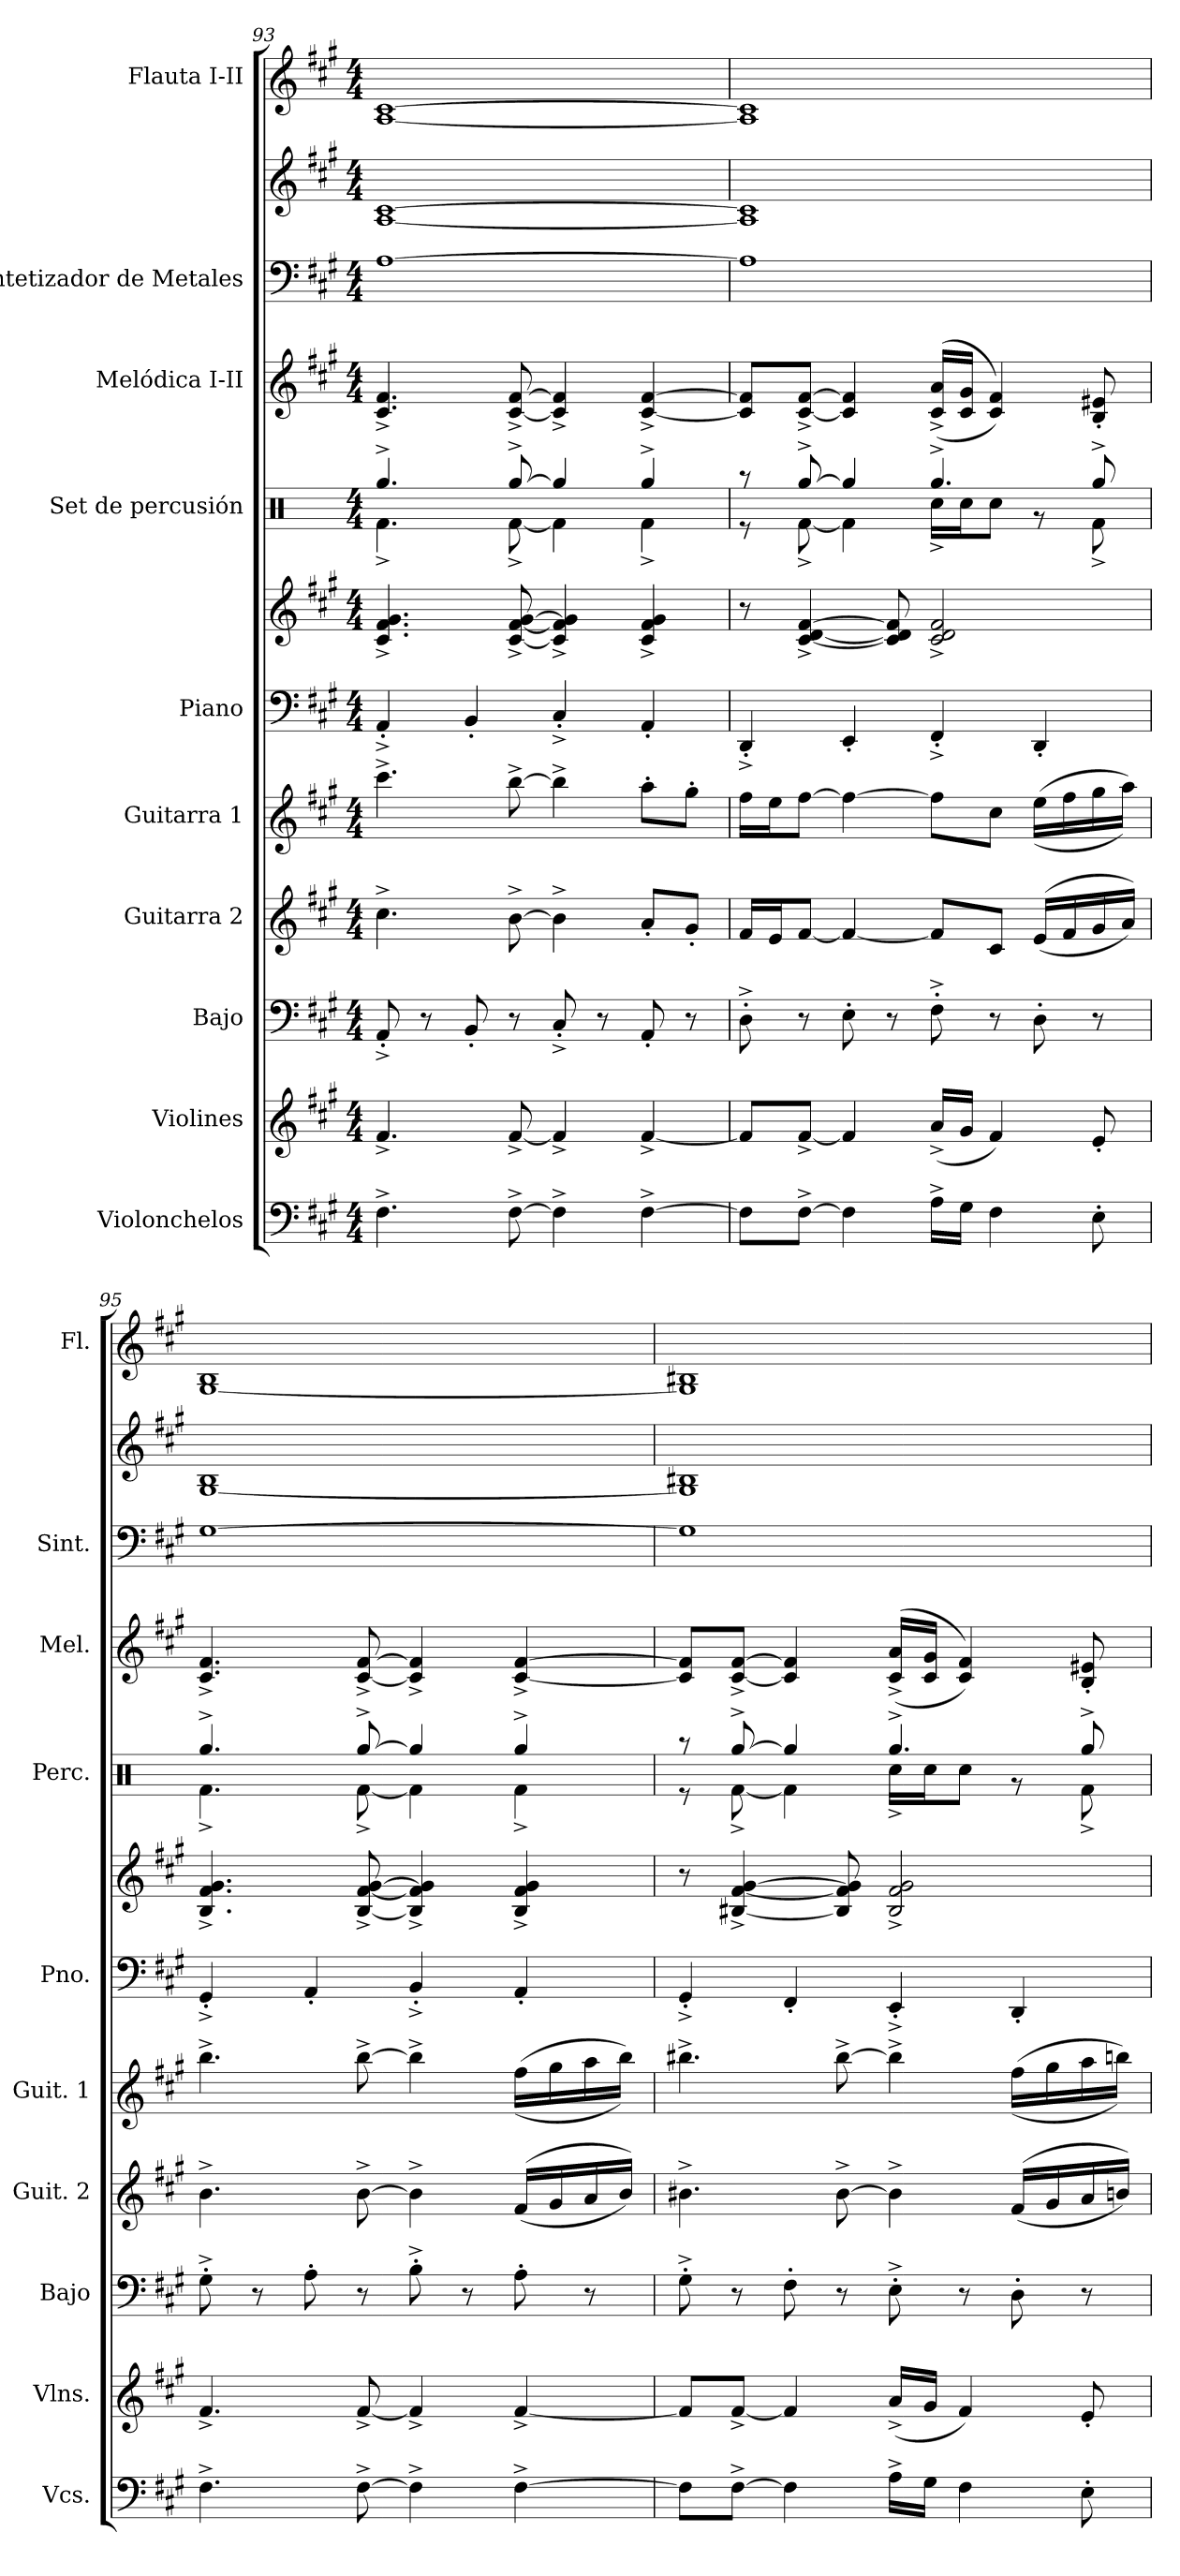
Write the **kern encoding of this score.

**kern	**kern	**kern	**kern	**kern	**kern	**kern	**kern	**kern	**kern	**kern	**kern
*part10	*part9	*part8	*part7	*part6	*part5	*part5	*part4	*part3	*part2	*part2	*part1
*staff12	*staff11	*staff10	*staff9	*staff8	*staff7	*staff6	*staff5	*staff4	*staff3	*staff2	*staff1
*I"Violonchelos	*I"Violines	*I"Bajo	*I"Guitarra 2	*I"Guitarra 1	*I"Piano	*	*I"Set de percusión	*I"Melódica I-II	*I"Sintetizador de Metales	*	*I"Flauta I-II
*I'Vcs.	*I'Vlns.	*I'Bajo	*I'Guit. 2	*I'Guit. 1	*I'Pno.	*	*I'Perc.	*I'Mel.	*I'Sint.	*	*I'Fl.
*clefF4	*clefG2	*clefF4	*clefG2	*clefG2	*clefF4	*clefG2	*clefX	*clefG2	*clefF4	*clefG2	*clefG2
*	*	*ITrd7c12	*ITrd7c12	*ITrd7c12	*	*	*	*	*	*	*
*k[f#c#g#]	*k[f#c#g#]	*k[f#c#g#]	*k[f#c#g#]	*k[f#c#g#]	*k[f#c#g#]	*k[f#c#g#]	*k[]	*k[f#c#g#]	*k[f#c#g#]	*k[f#c#g#]	*k[f#c#g#]
*A:	*A:	*	*	*	*A:	*A:	*	*A:	*A:	*A:	*A:
*M4/4	*M4/4	*M4/4	*M4/4	*M4/4	*M4/4	*M4/4	*M4/4	*M4/4	*M4/4	*M4/4	*M4/4
=93	=93	=93	=93	=93	=93	=93	=93	=93	=93	=93	=93
*	*	*	*	*	*	*	*^	*	*	*	*
4.F#^\	4.f#^/	8AAA'^/	4.c#^\	4.cc#^\	4AA'^/	4.c#/^ 4.f#/^ 4.g#/^	4.Rgg^/	4.Rf^\	4.c#/^ 4.f#/^	[1A	[1A [1c#	[1A [1c#
.	.	8r	.	.	.	.	.	.	.	.	.	.
.	.	8BBB'/	.	.	4BB'/	.	.	.	.	.	.	.
[8F#^\	[8f#^/	8r	[8B^\	[8b^\	.	[8c#/^ [8f#/^ [8g#/^	[8Rgg^/	[8Rf^\	[8c#/^ [8f#/^	.	.	.
4F#^\]	4f#^/]	8CC#'^/	4B^\]	4b^\]	4C#'^/	4c#/]^ 4f#/]^ 4g#/]^	4Rgg/]	4Rf\]	4c#/]^ 4f#/]^	.	.	.
.	.	8r	.	.	.	.	.	.	.	.	.	.
[4F#^\	[4f#^/	8AAA'/	8A'/L	8a'\L	4AA'/	4c#/^ 4f#/^ 4g#/^	4Rgg^/	4Rf^\	[4c#/^ [4f#/^	.	.	.
.	.	8r	8G#'/J	8g#'\J	.	.	.	.	.	.	.	.
=94	=94	=94	=94	=94	=94	=94	=94	=94	=94	=94	=94	=94
8F#\L]	8f#/L]	8DD'^\	16F#/LL	16f#\LL	4DD'^/	8r	8r	8r	8c#/] 8f#/]L	1A]	1A] 1c#]	1A] 1c#]
.	.	.	16E/J	16e\J	.	.	.	.	.	.	.	.
[8F#^\J	[8f#^/J	8r	[8F#/J	[8f#\J	.	[4c#/^ [4d/^ [4f#/^	[8Rgg^/	[8Rf^\	[8c#/^ [8f#/^J	.	.	.
4F#\]	4f#/]	8EE'\	4F#/_	4f#\_	4EE'/	.	4Rgg/]	4Rf\]	4c#/] 4f#/]	.	.	.
.	.	8r	.	.	.	8c#/] 8d/] 8f#/]	.	.	.	.	.	.
16A^\LL	(16a^/LL	8FF#'^\	8F#/L]	8f#\L]	4FF#'^/	2c#/^ 2d/^ 2f#/^	4.Rgg^/	16Rcc^\LL	((16c#/^ 16a/^LL	.	.	.
16G#\JJ	16g#/JJ	.	.	.	.	.	.	16Rcc\J	16c#/ 16g#/JJ	.	.	.
4F#\	4f#/)	8r	8C#/J	8c#\J	.	.	.	8Rcc\J	4c#/ 4f#/))	.	.	.
.	.	8DD'\	((16E/LL	((16e\LL	4DD'/	.	.	8r	.	.	.	.
.	.	.	16F#/	16f#\	.	.	.	.	.	.	.	.
8E'\	8e'/	8r	16G#/	16g#\	.	.	8Rgg^/	8Rf^\	8B/' 8e#X/'	.	.	.
.	.	.	16A/JJ))	16a\JJ))	.	.	.	.	.	.	.	.
!!LO:PB:g=z
=95	=95	=95	=95	=95	=95	=95	=95	=95	=95	=95	=95	=95
4.F#^\	4.f#^/	8GG#'^\	4.B^\	4.b^\	4GG#'^/	4.B/^ 4.f#/^ 4.g#/^	4.Rgg^/	4.Rf^\	4.c#/^ 4.f#/^	[1G#	[1G# 1B	[1G# 1B
.	.	8r	.	.	.	.	.	.	.	.	.	.
.	.	8AA'\	.	.	4AA'/	.	.	.	.	.	.	.
[8F#^\	[8f#^/	8r	[8B^\	[8b^\	.	[8B/^ [8f#/^ [8g#/^	[8Rgg^/	[8Rf^\	[8c#/^ [8f#/^	.	.	.
4F#^\]	4f#^/]	8BB'^\	4B^\]	4b^\]	4BB'^/	4B/]^ 4f#/]^ 4g#/]^	4Rgg/]	4Rf\]	4c#/]^ 4f#/]^	.	.	.
.	.	8r	.	.	.	.	.	.	.	.	.	.
[4F#^\	[4f#^/	8AA'\	((16F#/LL	((16f#\LL	4AA'/	4B/^ 4f#/^ 4g#/^	4Rgg^/	4Rf^\	[4c#/^ [4f#/^	.	.	.
.	.	.	16G#/	16g#\	.	.	.	.	.	.	.	.
.	.	8r	16A/	16a\	.	.	.	.	.	.	.	.
.	.	.	16B/JJ))	16b\JJ))	.	.	.	.	.	.	.	.
=96	=96	=96	=96	=96	=96	=96	=96	=96	=96	=96	=96	=96
8F#\L]	8f#/L]	8GG#'^\	4.B#X^\	4.b#X^\	4GG#'^/	8r	8r	8r	8c#/] 8f#/]L	1G#]	1G#] 1B#X	1G#] 1B#X
[8F#^\J	[8f#^/J	8r	.	.	.	[4B#X/^ [4f#/^ [4g#/^	[8Rgg^/	[8Rf^\	[8c#/^ [8f#/^J	.	.	.
4F#\]	4f#/]	8FF#'\	.	.	4FF#'/	.	4Rgg/]	4Rf\]	4c#/] 4f#/]	.	.	.
.	.	8r	[8B#^\	[8b#^\	.	8B#/] 8f#/] 8g#/]	.	.	.	.	.	.
16A^\LL	(16a^/LL	8EE'^\	4B#^\]	4b#^\]	4EE'^/	2B#/^ 2f#/^ 2g#/^	4.Rgg^/	16Rcc^\LL	((16c#/^ 16a/^LL	.	.	.
16G#\JJ	16g#/JJ	.	.	.	.	.	.	16Rcc\J	16c#/ 16g#/JJ	.	.	.
4F#\	4f#/)	8r	.	.	.	.	.	8Rcc\J	4c#/ 4f#/))	.	.	.
.	.	8DD'\	((16F#/LL	((16f#\LL	4DD'/	.	.	8r	.	.	.	.
.	.	.	16G#/	16g#\	.	.	.	.	.	.	.	.
8E'\	8e'/	8r	16A/	16a\	.	.	8Rgg^/	8Rf^\	8B/' 8e#X/'	.	.	.
.	.	.	16Bn/JJ))	16bn\JJ))	.	.	.	.	.	.	.	.
*	*	*	*	*	*	*	*v	*v	*	*	*	*
=	=	=	=	=	=	=	=	=	=	=	=
*-	*-	*-	*-	*-	*-	*-	*-	*-	*-	*-	*-
